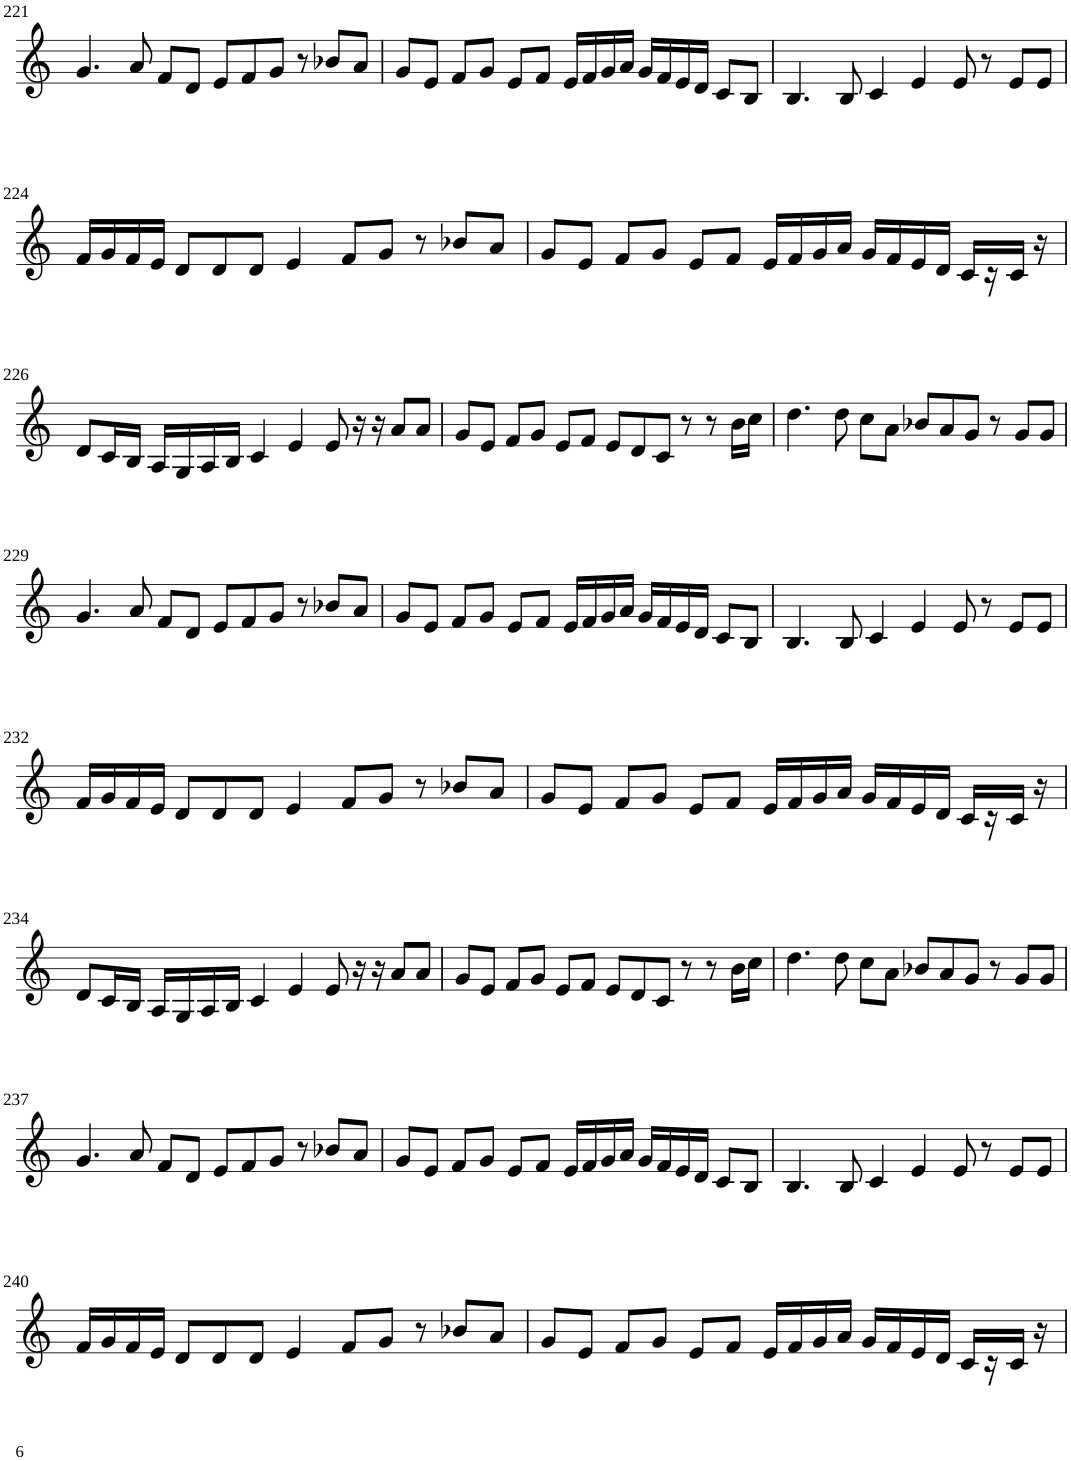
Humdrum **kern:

**kern
*part1
*staff1
*I"Violin
!!LO:PB:g=z
*clefG2
*k[]
*M6/4
=221
4.g/
8a/
8f/L
8d/J
8e/L
8f/
8g/J
8r
8b-X/L
8a/J
=222
8g/L
8e/J
8f/L
8g/J
8e/L
8f/J
16e/LL
16f/
16g/
16a/JJ
16g/LL
16f/
16e/
16d/JJ
8c/L
8B/J
=223
4.B/
8B/
4c/
4e/
8e/
8r
8e/L
8e/J
!!LO:LB:g=z
=224
16f/LL
16g/
16f/
16e/JJ
8d/L
8d/
8d/J
4e/
8f/L
8g/J
8r
8b-X/L
8a/J
=225
8g/L
8e/J
8f/L
8g/J
8e/L
8f/J
16e/LL
16f/
16g/
16a/JJ
16g/LL
16f/
16e/
16d/JJ
16c/LL
16r
16c/JJ
16r
!!LO:LB:g=z
=226
8d/L
16c/L
16B/JJ
16A/LL
16G/
16A/
16B/JJ
4c/
4e/
8e/
16r
16r
8a/L
8a/J
=227
8g/L
8e/J
8f/L
8g/J
8e/L
8f/J
8e/L
8d/
8c/J
8r
8r
16b\LL
16cc\JJ
=228
4.dd\
8dd\
8cc\L
8a\J
8b-X/L
8a/
8g/J
8r
8g/L
8g/J
!!LO:LB:g=z
=229
4.g/
8a/
8f/L
8d/J
8e/L
8f/
8g/J
8r
8b-X/L
8a/J
=230
8g/L
8e/J
8f/L
8g/J
8e/L
8f/J
16e/LL
16f/
16g/
16a/JJ
16g/LL
16f/
16e/
16d/JJ
8c/L
8B/J
=231
4.B/
8B/
4c/
4e/
8e/
8r
8e/L
8e/J
!!LO:LB:g=z
=232
16f/LL
16g/
16f/
16e/JJ
8d/L
8d/
8d/J
4e/
8f/L
8g/J
8r
8b-X/L
8a/J
=233
8g/L
8e/J
8f/L
8g/J
8e/L
8f/J
16e/LL
16f/
16g/
16a/JJ
16g/LL
16f/
16e/
16d/JJ
16c/LL
16r
16c/JJ
16r
!!LO:LB:g=z
=234
8d/L
16c/L
16B/JJ
16A/LL
16G/
16A/
16B/JJ
4c/
4e/
8e/
16r
16r
8a/L
8a/J
=235
8g/L
8e/J
8f/L
8g/J
8e/L
8f/J
8e/L
8d/
8c/J
8r
8r
16b\LL
16cc\JJ
=236
4.dd\
8dd\
8cc\L
8a\J
8b-X/L
8a/
8g/J
8r
8g/L
8g/J
!!LO:LB:g=z
=237
4.g/
8a/
8f/L
8d/J
8e/L
8f/
8g/J
8r
8b-X/L
8a/J
=238
8g/L
8e/J
8f/L
8g/J
8e/L
8f/J
16e/LL
16f/
16g/
16a/JJ
16g/LL
16f/
16e/
16d/JJ
8c/L
8B/J
=239
4.B/
8B/
4c/
4e/
8e/
8r
8e/L
8e/J
!!LO:LB:g=z
=240
16f/LL
16g/
16f/
16e/JJ
8d/L
8d/
8d/J
4e/
8f/L
8g/J
8r
8b-X/L
8a/J
=241
8g/L
8e/J
8f/L
8g/J
8e/L
8f/J
16e/LL
16f/
16g/
16a/JJ
16g/LL
16f/
16e/
16d/JJ
16c/LL
16r
16c/JJ
16r
=
*-
